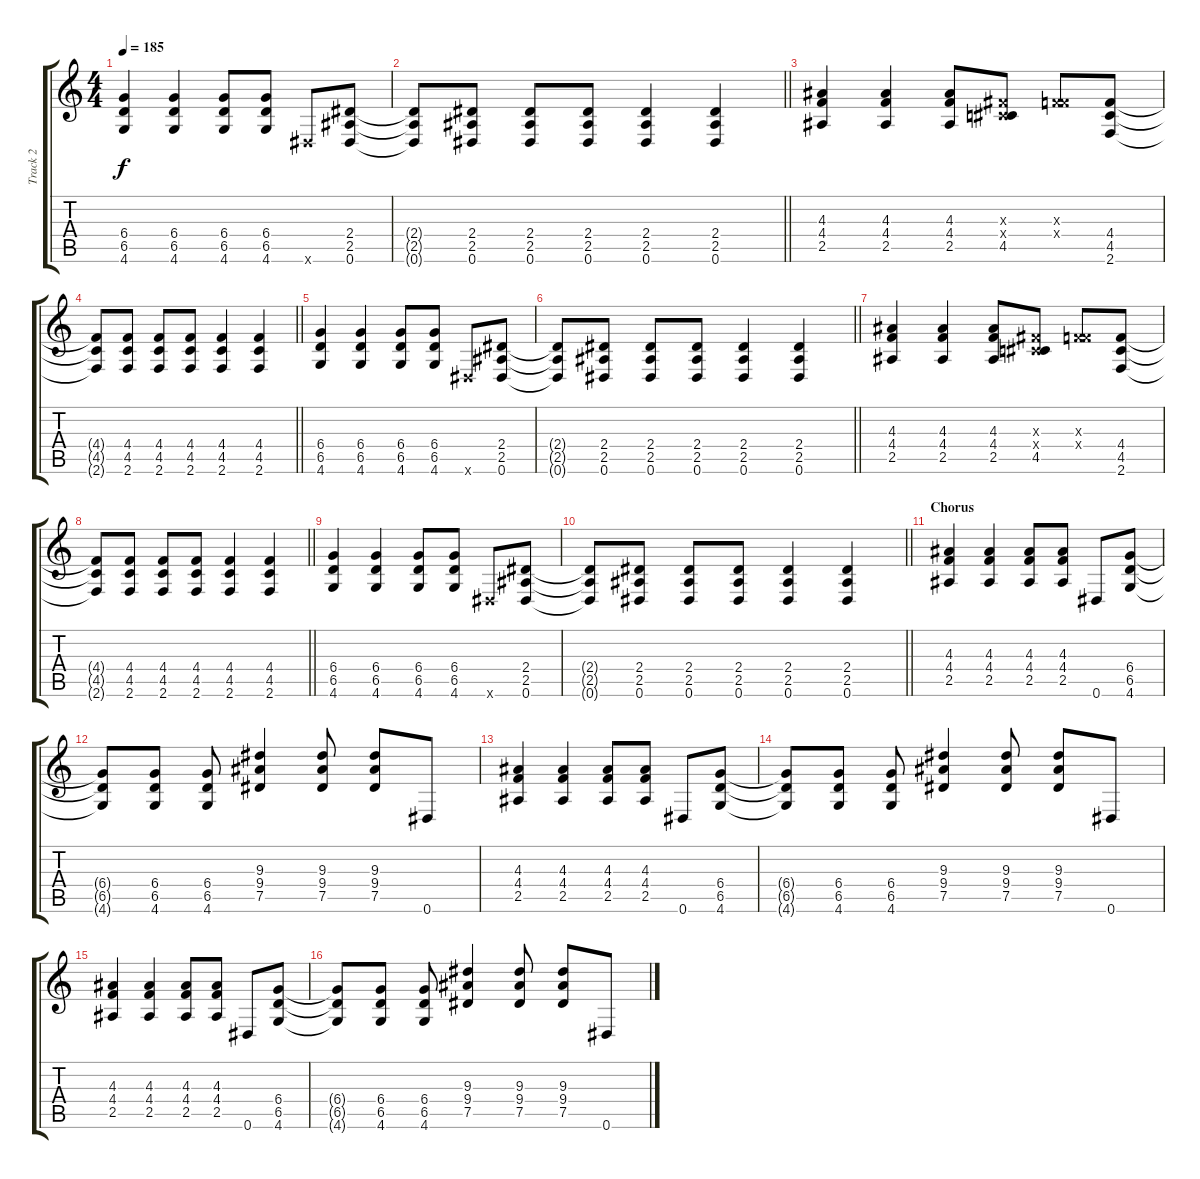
\track ("Track 2" "Track 2") {instrument distortionguitar}
\staff {score tabs}
\tuning (Eb4 Bb3 Gb3 Db3 Ab2 Eb2) {hide}
\ts (4 4)
\tempo 185
\clef g2
\ks c
(6.4 6.5 4.6).4{dy f} (6.4 6.5 4.6).4 (6.4 6.5 4.6).8 (6.4 6.5 4.6).8 0.6{x}.8 (2.4 2.5 0.6).8 |
\barLineRight lightlight
(2.4{t} 2.5{t} 0.6{t}).8 (2.4 2.5 0.6).8 (2.4 2.5 0.6).8 (2.4 2.5 0.6).8 (2.4 2.5 0.6).4 (2.4 2.5 0.6).4 |
(4.3 4.4 2.5).4 (4.3 4.4 2.5).4 (4.3 4.4 2.5).8 (0.3{x} 0.4{x} 4.5).8 (0.3{x} 4.4{x}).8 (4.4 4.5 2.6).8 |
\barLineRight lightlight
(4.4{t} 4.5{t} 2.6{t}).8 (4.4 4.5 2.6).8 (4.4 4.5 2.6).8 (4.4 4.5 2.6).8 (4.4 4.5 2.6).4 (4.4 4.5 2.6).4 |
(6.4 6.5 4.6).4 (6.4 6.5 4.6).4 (6.4 6.5 4.6).8 (6.4 6.5 4.6).8 0.6{x}.8 (2.4 2.5 0.6).8 |
\barLineRight lightlight
(2.4{t} 2.5{t} 0.6{t}).8 (2.4 2.5 0.6).8 (2.4 2.5 0.6).8 (2.4 2.5 0.6).8 (2.4 2.5 0.6).4 (2.4 2.5 0.6).4 |
(4.3 4.4 2.5).4 (4.3 4.4 2.5).4 (4.3 4.4 2.5).8 (0.3{x} 0.4{x} 4.5).8 (0.3{x} 4.4{x}).8 (4.4 4.5 2.6).8 |
\barLineRight lightlight
(4.4{t} 4.5{t} 2.6{t}).8 (4.4 4.5 2.6).8 (4.4 4.5 2.6).8 (4.4 4.5 2.6).8 (4.4 4.5 2.6).4 (4.4 4.5 2.6).4 |
(6.4 6.5 4.6).4 (6.4 6.5 4.6).4 (6.4 6.5 4.6).8 (6.4 6.5 4.6).8 0.6{x}.8 (2.4 2.5 0.6).8 |
\barLineRight lightlight
(2.4{t} 2.5{t} 0.6{t}).8 (2.4 2.5 0.6).8 (2.4 2.5 0.6).8 (2.4 2.5 0.6).8 (2.4 2.5 0.6).4 (2.4 2.5 0.6).4 |
\section ("" "Chorus")
(4.3 4.4 2.5).4 (4.3 4.4 2.5).4 (4.3 4.4 2.5).8 (4.3 4.4 2.5).8 0.6.8 (6.4 6.5 4.6).8 |
(6.4{t} 6.5{t} 4.6{t}).8 (6.4 6.5 4.6).8 (6.4 6.5 4.6).8 (9.3 9.4 7.5).4 (9.3 9.4 7.5).8 (9.3 9.4 7.5).8 0.6.8 |
(4.3 4.4 2.5).4 (4.3 4.4 2.5).4 (4.3 4.4 2.5).8 (4.3 4.4 2.5).8 0.6.8 (6.4 6.5 4.6).8 |
(6.4{t} 6.5{t} 4.6{t}).8 (6.4 6.5 4.6).8 (6.4 6.5 4.6).8 (9.3 9.4 7.5).4 (9.3 9.4 7.5).8 (9.3 9.4 7.5).8 0.6.8 |
(4.3 4.4 2.5).4 (4.3 4.4 2.5).4 (4.3 4.4 2.5).8 (4.3 4.4 2.5).8 0.6.8 (6.4 6.5 4.6).8 |
(6.4{t} 6.5{t} 4.6{t}).8 (6.4 6.5 4.6).8 (6.4 6.5 4.6).8 (9.3 9.4 7.5).4 (9.3 9.4 7.5).8 (9.3 9.4 7.5).8 0.6.8
